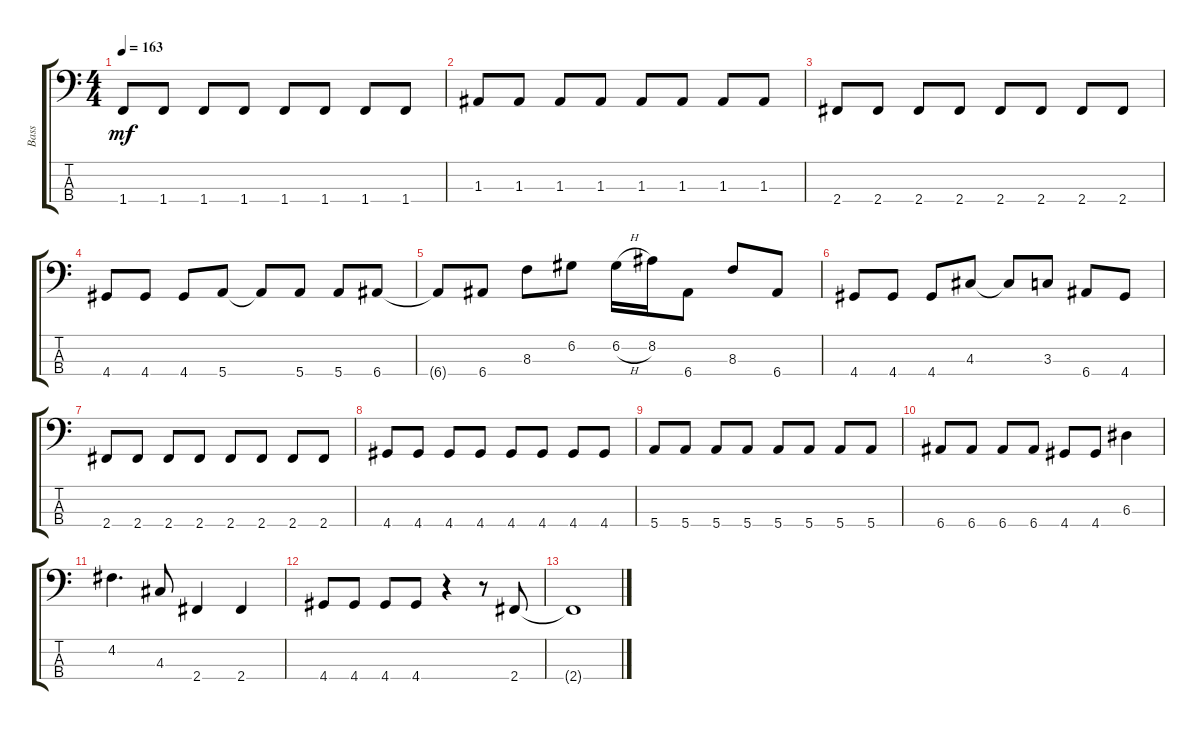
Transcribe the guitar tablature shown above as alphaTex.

\track ("Bass" "Bass") {instrument electricbassfinger}
\staff {score tabs}
\tuning (G2 D2 A1 E1) {hide}
\ts (4 4)
\tempo 163
\clef f4
\ks c
1.4.8{dy mf} 1.4.8 1.4.8 1.4.8 1.4.8 1.4.8 1.4.8 1.4.8 |
1.3.8 1.3.8 1.3.8 1.3.8 1.3.8 1.3.8 1.3.8 1.3.8 |
2.4.8 2.4.8 2.4.8 2.4.8 2.4.8 2.4.8 2.4.8 2.4.8 |
4.4.8 4.4.8 4.4.8 5.4.8 5.4{t}.8 5.4.8 5.4.8 6.4.8 |
6.4{t}.8 6.4.8 8.3.8 6.2.8 6.2{h}.16 8.2.16 6.4.8 8.3.8 6.4.8 |
4.4.8 4.4.8 4.4.8 4.3.8 4.3{t}.8 3.3.8 6.4.8 4.4.8 |
2.4.8 2.4.8 2.4.8 2.4.8 2.4.8 2.4.8 2.4.8 2.4.8 |
4.4.8 4.4.8 4.4.8 4.4.8 4.4.8 4.4.8 4.4.8 4.4.8 |
5.4.8 5.4.8 5.4.8 5.4.8 5.4.8 5.4.8 5.4.8 5.4.8 |
6.4.8 6.4.8 6.4.8 6.4.8 4.4.8 4.4.8 6.3.4 |
4.2.4{d} 4.3.8 2.4.4 2.4.4 |
4.4.8 4.4.8 4.4.8 4.4.8 r.4 r.8 2.4.8 |
2.4{t}.1
